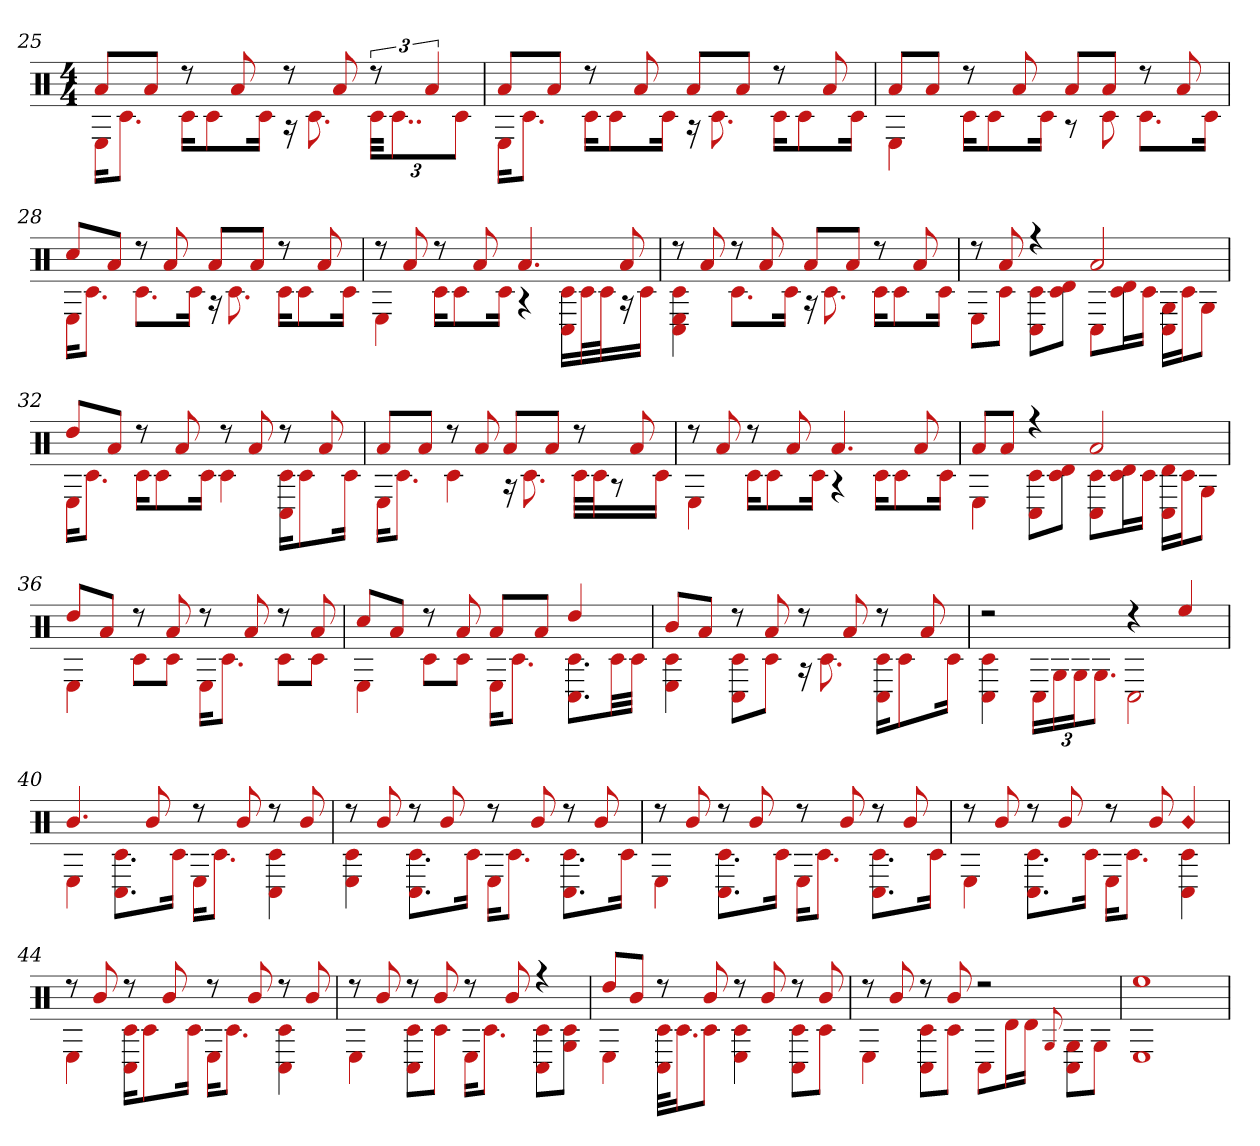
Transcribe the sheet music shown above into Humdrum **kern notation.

**kern
*part1
*staff1
*clefX
*k[]
*M4/4
=25
*^
8aL	16EKL
.	8.c#J
8aJ	.
8r	16c#KL
.	8c#
8a	.
.	16c#Jk
8r	16r
.	8.c#
8a	.
12r	48c#KKL
.	12..c#
6a	.
.	12c#J
=26	=26
8aL	16EKL
.	8.c#J
8aJ	.
8r	16c#KL
.	8c#
8a	.
.	16c#Jk
8aL	16r
.	8.c#
8aJ	.
8r	16c#KL
.	8c#
8a	.
.	16c#Jk
=27	=27
8aL	4E
8aJ	.
8r	16c#KL
.	8c#
8a	.
.	16c#Jk
8aL	8r
8aJ	8c#
8r	8.c#L
8a	.
.	16c#Jk
=28	=28
8cc#L	16EKL
.	8.c#J
8aJ	.
8r	8.c#L
8a	.
.	16c#Jk
8aL	16r
.	8.c#
8aJ	.
8r	16c#KL
.	8c#
8a	.
.	16c#Jk
=29	=29
8r	4E
8a	.
8r	16c#KL
.	8c#
8a	.
.	16c#Jk
4.a	4r
.	16C# 16c#LL
.	32c#L
.	32c#J
8a	16r
.	16c#JJ
=30	=30
8r	4C# 4E 4c#
8a	.
8r	8.c#L
8a	.
.	16c#Jk
8aL	16r
.	8.c#
8aJ	.
8r	16c#KL
.	8c#
8a	.
.	16c#Jk
=31	=31
8r	8EL
8a	8c#J
4r	8C# 8c#L
.	8c# 8dJ
2a	8C#L
.	16c# 16dL
.	16c#JJ
.	16C# 16GLL
.	16c#J
.	8GJ
=32	=32
8ddL	16EKL
.	8.c#J
8aJ	.
8r	16c#KL
.	8c#
8a	.
.	16c#Jk
8r	4c#
8a	.
8r	16C# 16c#KL
.	8c#
8a	.
.	16c#Jk
=33	=33
8aL	16EKL
.	8.c#J
8aJ	.
8r	4c#
8a	.
8aL	16r
.	8.c#
8aJ	.
8r	32c#LLL
.	32c#J
.	8r
8a	.
.	16c#JJ
=34	=34
8r	4E
8a	.
8r	16c#KL
.	8c#
8a	.
.	16c#Jk
4.a	4r
.	16c#KL
.	8c#
8a	.
.	16c#Jk
=35	=35
8aL	4E
8aJ	.
4r	8C# 8c#L
.	8c# 8dJ
2a	8c# 8C#L
.	16c# 16dL
.	16c#JJ
.	16C# 16dLL
.	16c#J
.	8GJ
=36	=36
8ddL	4E
8aJ	.
8r	8c#L
8a	8c#J
8r	16EKL
.	8.c#J
8a	.
8r	8c#L
8a	8c#J
=37	=37
8cc#L	4E
8aJ	.
8r	8c#L
8a	8c#J
8aL	16EKL
.	8.c#J
8aJ	.
4dd	8.C# 8.c#L
.	32c#LL
.	32c#JJJ
=38	=38
8bL	4E 4c#
8aJ	.
8r	8C# 8c#L
8a	8c#J
8r	16r
.	8.c#
8a	.
8r	16c# 16C#KL
.	8c#
8a	.
.	16c#Jk
=39	=39
2r	4C# 4c#
.	24C#LL
.	24G
.	24GJ
.	12.GJ
4r	2C#
4ee	.
=40	=40
4.b	4E
.	8.C# 8.c#L
8b	.
.	16c#Jk
8r	16EKL
.	8.c#J
8b	.
8r	4C# 4c#
8b	.
=41	=41
8r	4c# 4E
8b	.
8r	8.C# 8.c#L
8b	.
.	16c#Jk
8r	16EKL
.	8.c#J
8b	.
8r	8.C# 8.c#L
8b	.
.	16c#Jk
=42	=42
8r	4E
8b	.
8r	8.C# 8.c#L
8b	.
.	16c#Jk
8r	16EKL
.	8.c#J
8b	.
8r	8.C# 8.c#L
8b	.
.	16c#Jk
=43	=43
8r	4E
8b	.
8r	8.C# 8.c#L
8b	.
.	16c#Jk
8r	16EKL
.	8.c#J
8b	.
!LO:N:head=diamond	!
4b	4c# 4C#
=44	=44
8r	4E
8b	.
8r	16C# 16c#KL
.	8c#
8b	.
.	16c#Jk
8r	16EKL
.	8.c#J
8b	.
8r	4C# 4c#
8b	.
=45	=45
8r	4E
8b	.
8r	8C# 8c#L
8b	8c#J
8r	16EKL
.	8.c#J
8b	.
4r	8C# 8c#L
.	8c# 8GJ
=46	=46
8ddL	4E
8bJ	.
8r	32C# 32c#KLL
.	16.c#J
8b	8c#J
8r	4c# 4E
8b	.
8r	8C# 8c#L
8b	8c#J
=47	=47
8r	4E
8b	.
8r	8C# 8c#L
8b	8c#J
2r	8C#L
.	16dL
.	16dJJ
.	8qqG
.	8C# 8GL
.	8GJ
=48	=48
1ee	1E
*v	*v
=
*-
